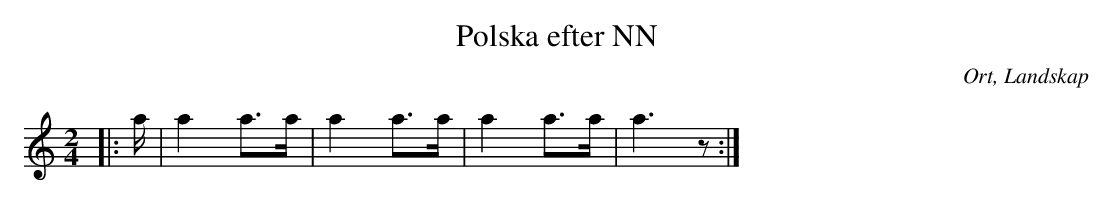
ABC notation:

X:1
T:Polska efter NN
O:Ort, Landskap
M:2/4
L:1/8
K:C
|: a/ | a2 a>a | a2 a>a | a2 a>a | a3z :|
